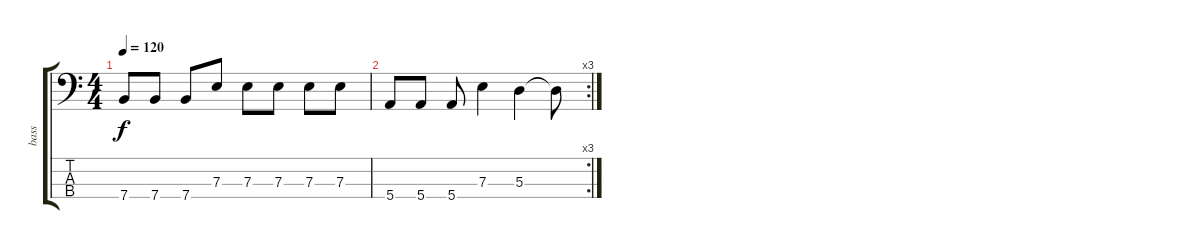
\track ("bass" "bass") {instrument electricbassfinger}
\staff {score tabs}
\tuning (G2 D2 A1 E1) {hide}
\ts (4 4)
\tempo 120
\clef f4
\ks c
7.4.8{dy f} 7.4.8 7.4.8 7.3.8 7.3.8 7.3.8 7.3.8 7.3.8 |
\rc 3
5.4.8 5.4.8 5.4.8 7.3.4 5.3.4 5.3{t}.8
